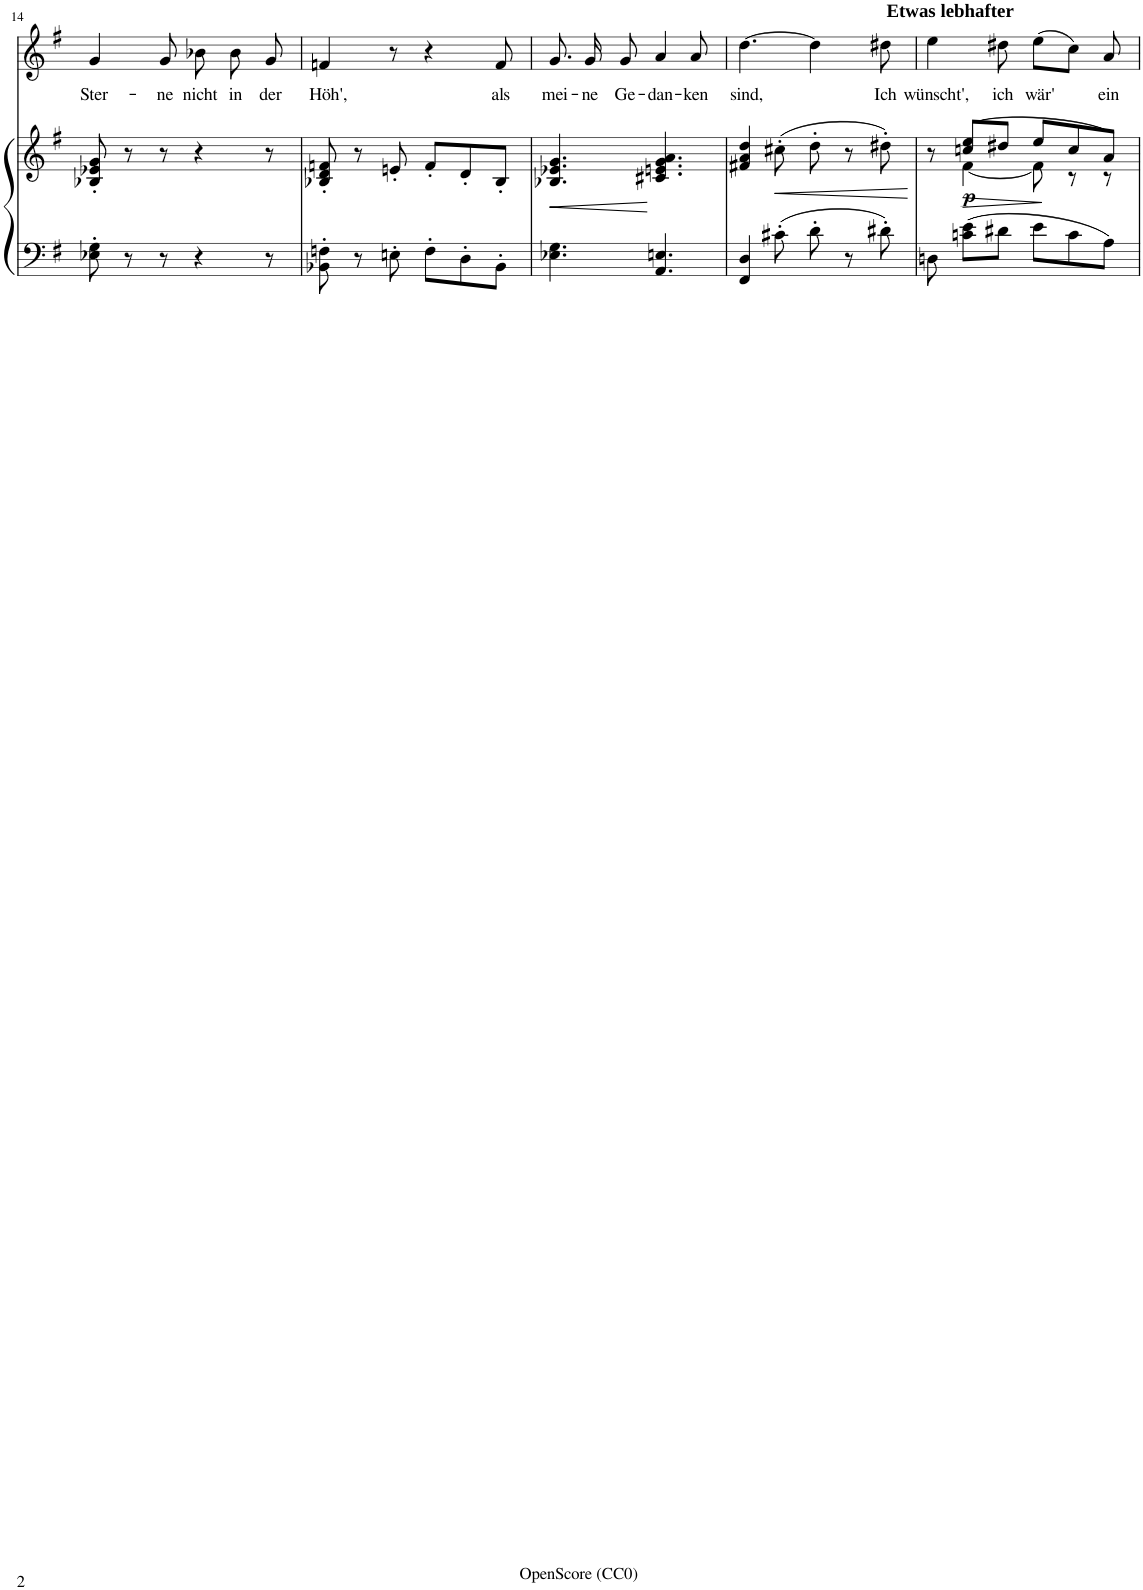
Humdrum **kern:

**kern	**kern	**dynam	**kern	**text
*part2	*part2	*part2	*part1	*part1
*staff3	*staff2	*staff2/3	*staff1	*staff1
*I"Piano	*	*	*I"Voice	*
*I'Pno	*	*	*	*
!!LO:PB:g=z
*clefF4	*clefG2	*	*clefG2	*
*k[f#]	*k[f#]	*	*k[f#]	*
*M6/8	*M6/8	*	*M6/8	*
=14	=14	=14	=14	=14
!	!	!	!	!LO:LY:b
8E-X\' 8G\'	8B-X/' 8e-X/' 8g/'	.	4g/	Ster-
8r	8r	.	.	.
!	!	!	!	!LO:LY:b
8r	8r	.	8g/	-ne
!	!	!	!	!LO:LY:b
4r	4r	.	8b-X\	nicht
!	!	!	!	!LO:LY:b
.	.	.	8b-\	in
!	!	!	!	!LO:LY:b
8r	8r	.	8g/	der
=15	=15	=15	=15	=15
!	!	!	!	!LO:LY:b
8BB-X\' 8Fn\'	8B-X/' 8d/' 8fn/'	.	4fn/	Höh',
8r	8r	.	.	.
8En'\	8en'/	.	8r	.
8F'\L	8f'/L	.	4r	.
8D'\	8d'/	.	.	.
!	!	!	!	!LO:LY:b
8BB-'\J	8B-'/J	.	8f/	als
=16	=16	=16	=16	=16
!	!	!LO:HP:b	!	!LO:LY:b
4.E-X\ 4.G\	4.B-X/ 4.e-X/ 4.g/	<	8.g/	mei-
!	!	!	!	!LO:LY:b
.	.	.	16g/	-ne
!	!	!	!	!LO:LY:b
.	.	.	8g/	Ge-
!	!	!	!	!LO:LY:b
4.AA/ 4.En/	4.c#X/ 4.en/ 4.g/ 4.a/	[	4a/	-dan-
!	!	!	!	!LO:LY:b
.	.	.	8a/	-ken
=17	=17	=17	=17	=17
!	!	!	!	!LO:LY:b
4FF#/ 4D/	4f#X/ 4a/ 4dd/	.	[4.dd\	sind,
!	!	!LO:HP:b	!	!
8c#X'\	(8cc#X'\	<	.	.
8d'\	8dd'\	.	4dd\]	.
8r	8r	.	.	.
!	!	!	!	!LO:LY:b
8d#X'\	8dd#X'\)	.	8dd#X\	Ich
.	.	[	.	.
=18	=18	=18	=18	=18
*	*^	*	*	*
!	!	!	!	!LO:TX:a:B:t=Etwas lebhafter	!
!	!	!	!	!	!LO:LY:b
8Dn\	8r	8ryy	.	4ee\	wünscht',
!	!	!	!LO:HP:b	!	!
!	!	!	!LO:DY:n=1:b	!	!
8cn\ 8e\L	(8ccn/ 8ee/L	[4f#\	> p	.	.
!	!	!	!	!	!LO:LY:b
8d#X\J	8dd#X/J	.	.	8dd#X\	ich
!	!	!	!	!	!LO:LY:b
8e\L	8ee/L	8f#\]	.	(8ee\L	wär'
8c\	8cc/	8r	]	8cc\J)	.
!	!	!	!	!	!LO:LY:b
8A\J	8a/J)	8r	.	8a/	ein
*	*v	*v	*	*	*
=	=	=	=	=
*-	*-	*-	*-	*-
